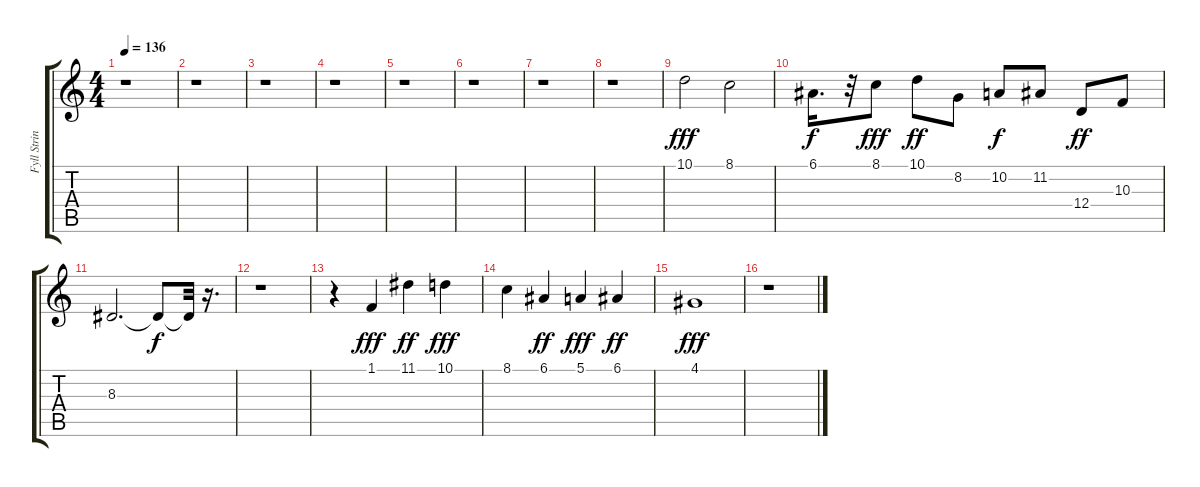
\track ("Fyll String" "Fyll Strin") {instrument synthstrings1}
\staff {score tabs}
\tuning (E4 B3 G3 D3 A2 E2) {hide}
\ts (4 4)
\tempo 136
\clef g2
\ks c
r.1{dy fff} |
r.1 |
r.1 |
r.1 |
r.1 |
r.1 |
r.1 |
r.1 |
10.1.2 8.1.2 |
6.1.16{d dy f volume 13} r.32 8.1.8{dy fff} 10.1.8{dy ff} 8.2.8 10.2.8{dy f} 11.2.8 12.4.8{dy ff} 10.3.8 |
8.3.2{d} 8.3{t}.8{dy f} 8.3{t}.32 r.16{d} |
r.1 |
r.4 1.1.4{dy fff volume 13} 11.1.4{dy ff} 10.1.4{dy fff} |
8.1.4 6.1.4{dy ff} 5.1.4{dy fff} 6.1.4{dy ff} |
4.1.1{dy fff} |
r.1
